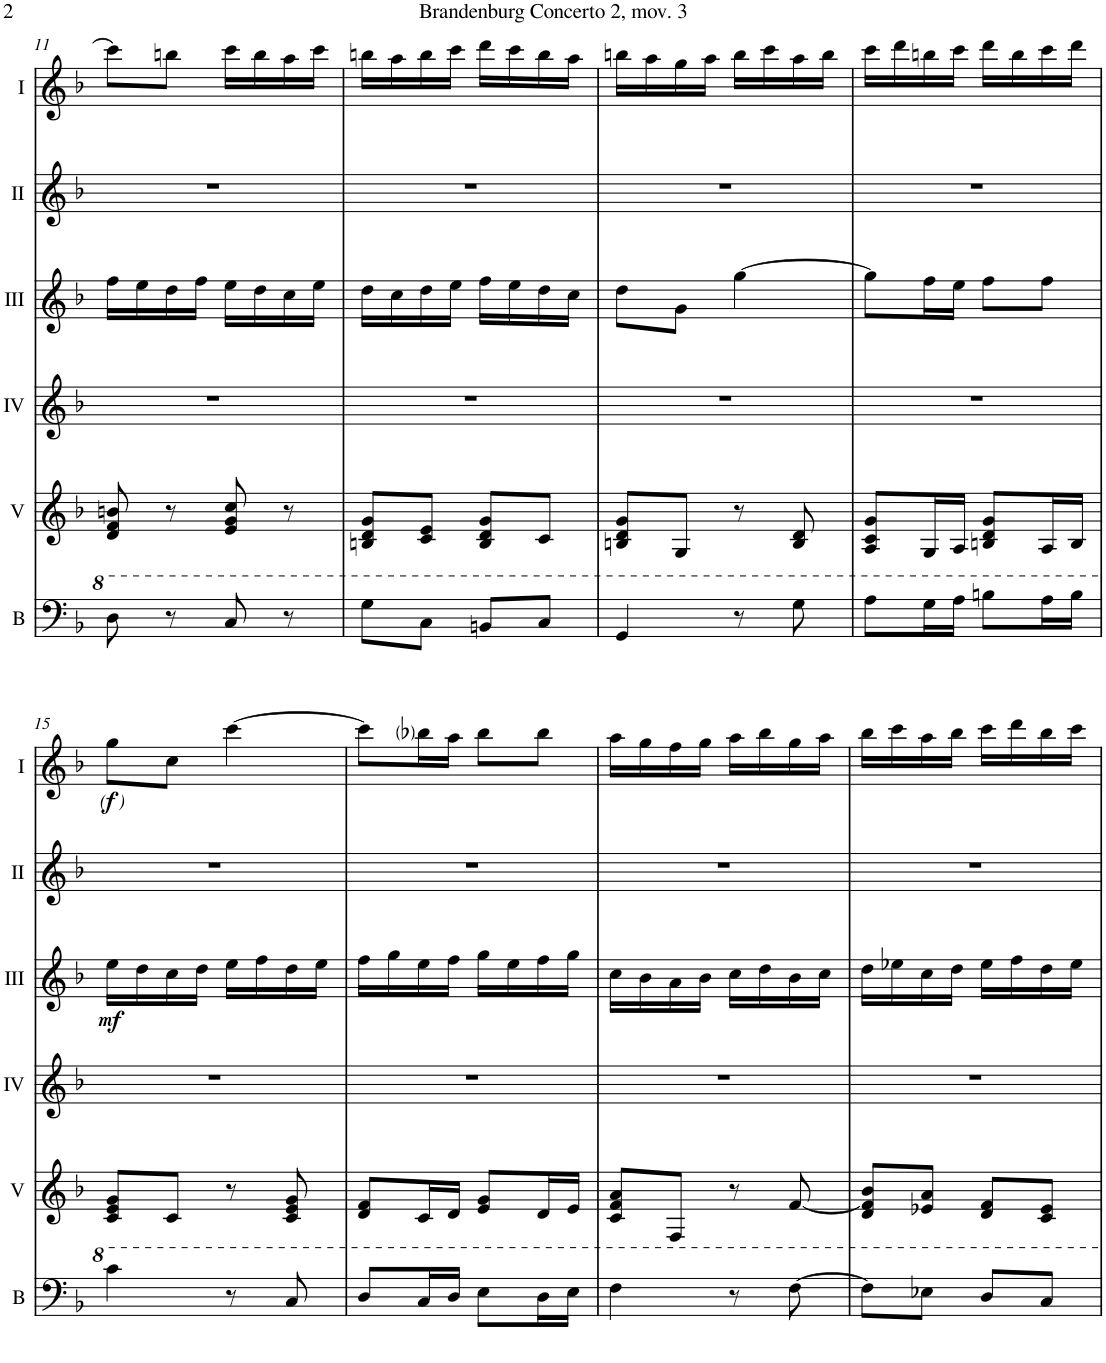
**kern	**kern	**kern	**kern	**dynam	**kern	**kern	**dynam
*part6	*part5	*part4	*part3	*part3	*part2	*part1	*part1
*staff6	*staff5	*staff4	*staff3	*staff3	*staff2	*staff1	*staff1
*I"Bass	*I"Acc. 5	*I"Acc. 4	*I"Acc. 3	*	*I"Acc. 2	*I"Acc. 1	*
*I'B	*	*	*	*	*	*	*
!!LO:PB:g=z
*clefF4	*clefG2	*clefG2	*clefG2	*	*clefG2	*clefG2	*
*Trd7c12	*	*	*	*	*	*	*
*k[b-]	*k[b-]	*k[b-]	*k[b-]	*	*k[b-]	*k[b-]	*
*M2/4	*M2/4	*M2/4	*M2/4	*	*M2/4	*M2/4	*
=11	=11	=11	=11	=11	=11	=11	=11
8d\	8d/ 8f/ 8bn/	2r	16ff\LL	.	2r	8ccc\L]	.
.	.	.	16ee\	.	.	.	.
8r	8r	.	16dd\	.	.	8bbn\J	.
.	.	.	16ff\JJ	.	.	.	.
8c/	8e/ 8g/ 8cc/	.	16ee\LL	.	.	16ccc\LL	.
.	.	.	16dd\	.	.	16bb\	.
8r	8r	.	16cc\	.	.	16aa\	.
.	.	.	16ee\JJ	.	.	16ccc\JJ	.
=12	=12	=12	=12	=12	=12	=12	=12
8g\L	8Bn/ 8d/ 8g/L	2r	16dd\LL	.	2r	16bbn\LL	.
.	.	.	16cc\	.	.	16aa\	.
8c\J	8c/ 8e/J	.	16dd\	.	.	16bb\	.
.	.	.	16ee\JJ	.	.	16ccc\JJ	.
8Bn/L	8B/ 8d/ 8g/L	.	16ff\LL	.	.	16ddd\LL	.
.	.	.	16ee\	.	.	16ccc\	.
8c/J	8c/J	.	16dd\	.	.	16bb\	.
.	.	.	16cc\JJ	.	.	16aa\JJ	.
=13	=13	=13	=13	=13	=13	=13	=13
4G/	8Bn/ 8d/ 8g/L	2r	8dd\L	.	2r	16bbn\LL	.
.	.	.	.	.	.	16aa\	.
.	8G/J	.	8g\J	.	.	16gg\	.
.	.	.	.	.	.	16aa\JJ	.
8r	8r	.	[4gg\	.	.	16bb\LL	.
.	.	.	.	.	.	16ccc\	.
8g\	8B/ 8d/	.	.	.	.	16aa\	.
.	.	.	.	.	.	16bb\JJ	.
=14	=14	=14	=14	=14	=14	=14	=14
8a\L	8A/ 8c/ 8g/L	2r	8gg\L]	.	2r	16ccc\LL	.
.	.	.	.	.	.	16ddd\	.
16g\L	16G/L	.	16ff\L	.	.	16bbn\	.
16a\JJ	16A/JJ	.	16ee\JJ	.	.	16ccc\JJ	.
8bn\L	8Bn/ 8d/ 8g/L	.	8ff\L	.	.	16ddd\LL	.
.	.	.	.	.	.	16bb\	.
16a\L	16A/L	.	8ff\J	.	.	16ccc\	.
16b\JJ	16B/JJ	.	.	.	.	16ddd\JJ	.
!!LO:LB:g=z
=15	=15	=15	=15	=15	=15	=15	=15
!	!	!	!	!LO:DY:b	!	!	!LO:DY:b
!	!	!	!	!	!	!	!LO:DY:n=1:b
!	!	!	!	!	!	!	!LO:DY:n=2:b
4cc\	8c/ 8e/ 8g/L	2r	16ee\LL	mf	2r	8gg\L	other-dynamics f other-dynamics
.	.	.	16dd\	.	.	.	.
.	8c/J	.	16cc\	.	.	8cc\J	.
.	.	.	16dd\JJ	.	.	.	.
8r	8r	.	16ee\LL	.	.	[4ccc\	.
.	.	.	16ff\	.	.	.	.
8c/	8c/ 8e/ 8g/	.	16dd\	.	.	.	.
.	.	.	16ee\JJ	.	.	.	.
=16	=16	=16	=16	=16	=16	=16	=16
8d/L	8d/ 8f/L	2r	16ff\LL	.	2r	8ccc\L]	.
.	.	.	16gg\	.	.	.	.
16c/L	16c/L	.	16ee\	.	.	16bb-i\L	.
16d/JJ	16d/JJ	.	16ff\JJ	.	.	16aa\JJ	.
8e\L	8e/ 8g/L	.	16gg\LL	.	.	8bb-\L	.
.	.	.	16ee\	.	.	.	.
16d\L	16d/L	.	16ff\	.	.	8bb-\J	.
16e\JJ	16e/JJ	.	16gg\JJ	.	.	.	.
=17	=17	=17	=17	=17	=17	=17	=17
4f\	8c/ 8f/ 8a/L	2r	16cc\LL	.	2r	16aa\LL	.
.	.	.	16b-\	.	.	16gg\	.
.	8F/J	.	16a\	.	.	16ff\	.
.	.	.	16b-\JJ	.	.	16gg\JJ	.
8r	8r	.	16cc\LL	.	.	16aa\LL	.
.	.	.	16dd\	.	.	16bb-\	.
[8f\	[8f/	.	16b-\	.	.	16gg\	.
.	.	.	16cc\JJ	.	.	16aa\JJ	.
=18	=18	=18	=18	=18	=18	=18	=18
8f\L]	8d/ 8f/] 8b-/L	2r	16dd\LL	.	2r	16bb-\LL	.
.	.	.	16ee-X\	.	.	16ccc\	.
8e-X\J	8e-X/ 8a/J	.	16cc\	.	.	16aa\	.
.	.	.	16dd\JJ	.	.	16bb-\JJ	.
8d/L	8d/ 8f/L	.	16ee-\LL	.	.	16ccc\LL	.
.	.	.	16ff\	.	.	16ddd\	.
8c/J	8c/ 8e-/J	.	16dd\	.	.	16bb-\	.
.	.	.	16ee-\JJ	.	.	16ccc\JJ	.
=	=	=	=	=	=	=	=
*-	*-	*-	*-	*-	*-	*-	*-
